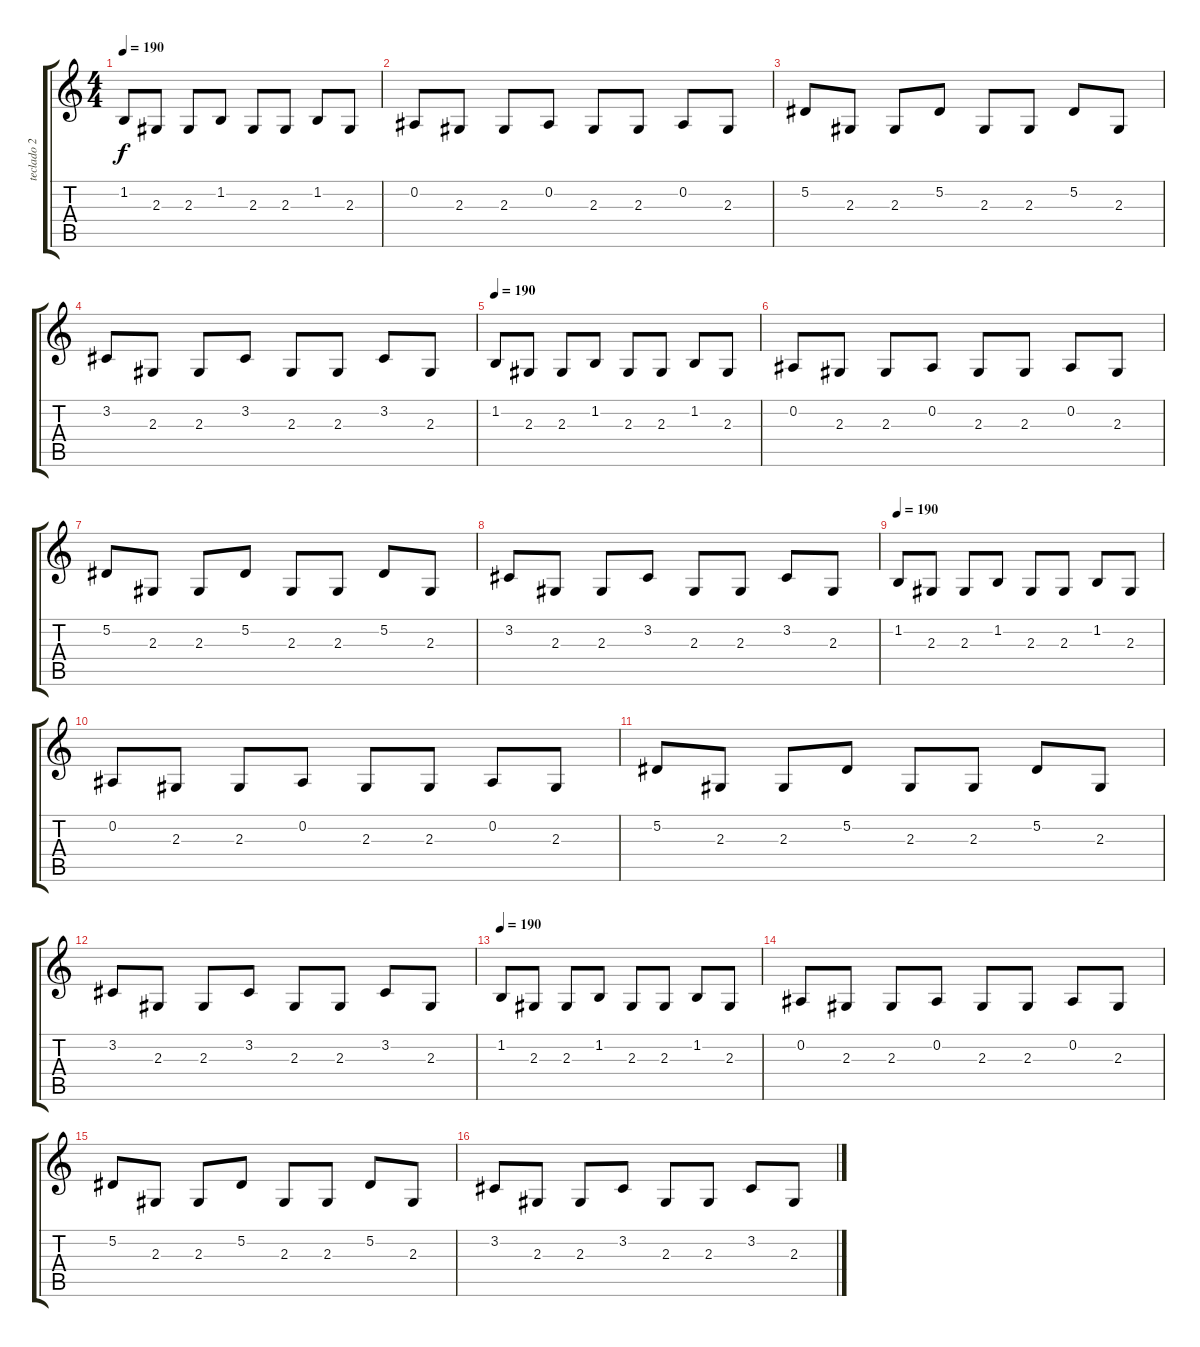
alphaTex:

\track ("teclado 2" "teclado 2") {instrument stringensemble1}
\staff {score tabs}
\tuning (Eb4 Bb3 Gb3 Db3 Ab2 Eb2) {hide}
\ts (4 4)
\tempo 190
\clef g2
\ks c
1.2.8{dy f} 2.3.8 2.3.8 1.2.8 2.3.8 2.3.8 1.2.8 2.3.8 |
0.2.8 2.3.8 2.3.8 0.2.8 2.3.8 2.3.8 0.2.8 2.3.8 |
5.2.8 2.3.8 2.3.8 5.2.8 2.3.8 2.3.8 5.2.8 2.3.8 |
3.2.8 2.3.8 2.3.8 3.2.8 2.3.8 2.3.8 3.2.8 2.3.8 |
\tempo 190
1.2.8 2.3.8 2.3.8 1.2.8 2.3.8 2.3.8 1.2.8 2.3.8 |
0.2.8 2.3.8 2.3.8 0.2.8 2.3.8 2.3.8 0.2.8 2.3.8 |
5.2.8 2.3.8 2.3.8 5.2.8 2.3.8 2.3.8 5.2.8 2.3.8 |
3.2.8 2.3.8 2.3.8 3.2.8 2.3.8 2.3.8 3.2.8 2.3.8 |
\tempo 190
1.2.8 2.3.8 2.3.8 1.2.8 2.3.8 2.3.8 1.2.8 2.3.8 |
0.2.8 2.3.8 2.3.8 0.2.8 2.3.8 2.3.8 0.2.8 2.3.8 |
5.2.8 2.3.8 2.3.8 5.2.8 2.3.8 2.3.8 5.2.8 2.3.8 |
3.2.8 2.3.8 2.3.8 3.2.8 2.3.8 2.3.8 3.2.8 2.3.8 |
\tempo 190
1.2.8 2.3.8 2.3.8 1.2.8 2.3.8 2.3.8 1.2.8 2.3.8 |
0.2.8 2.3.8 2.3.8 0.2.8 2.3.8 2.3.8 0.2.8 2.3.8 |
5.2.8 2.3.8 2.3.8 5.2.8 2.3.8 2.3.8 5.2.8 2.3.8 |
3.2.8 2.3.8 2.3.8 3.2.8 2.3.8 2.3.8 3.2.8 2.3.8
